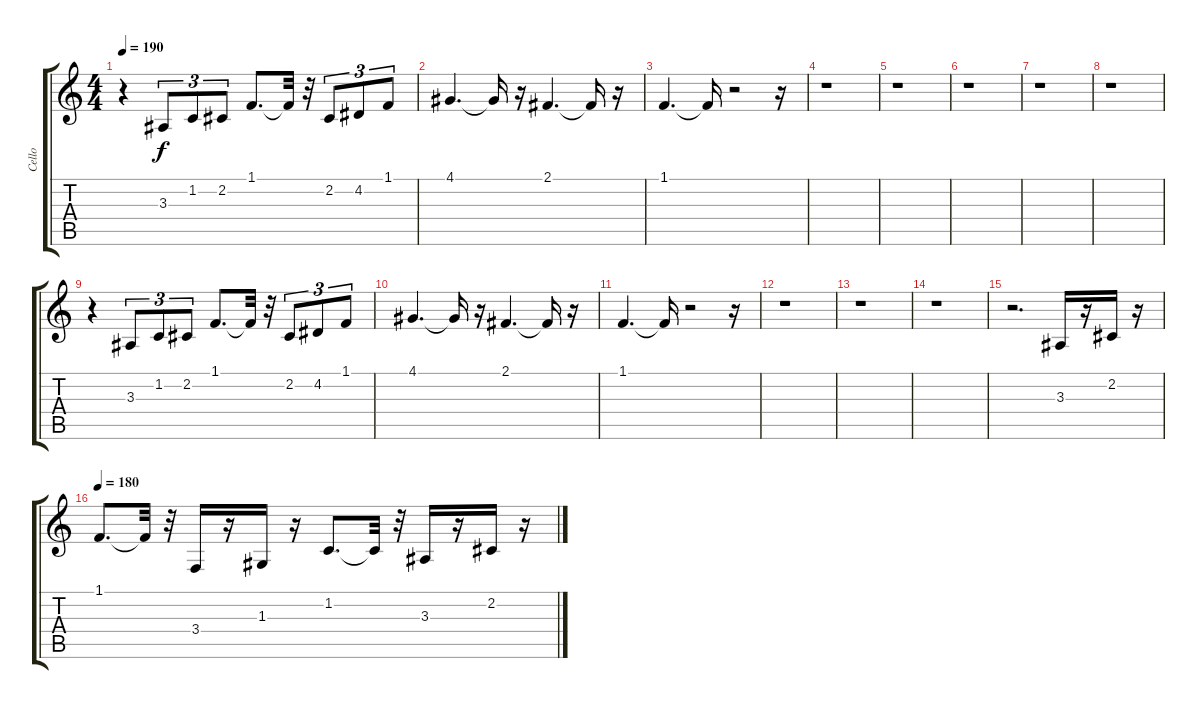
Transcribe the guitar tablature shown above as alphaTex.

\track ("Cello" "Cello") {instrument cello}
\staff {score tabs}
\tuning (E4 B3 G3 D3 A2 E2) {hide}
\ts (4 4)
\tempo 190
\clef g2
\ks c
r.4{dy f} 3.3.8{tu (3 2)} 1.2.8{tu (3 2)} 2.2.8{tu (3 2)} 1.1.8{d} 1.1{t}.32 r.32 2.2.8{tu (3 2)} 4.2.8{tu (3 2)} 1.1.8{tu (3 2)} |
4.1.4{d} 4.1{t}.16 r.16 2.1.4{d} 2.1{t}.16 r.16 |
1.1.4{d} 1.1{t}.16 r.2 r.16 |
r.1 |
r.1 |
r.1 |
r.1 |
r.1 |
r.4 3.3.8{tu (3 2)} 1.2.8{tu (3 2)} 2.2.8{tu (3 2)} 1.1.8{d} 1.1{t}.32 r.32 2.2.8{tu (3 2)} 4.2.8{tu (3 2)} 1.1.8{tu (3 2)} |
4.1.4{d} 4.1{t}.16 r.16 2.1.4{d} 2.1{t}.16 r.16 |
1.1.4{d} 1.1{t}.16 r.2 r.16 |
r.1 |
r.1 |
r.1 |
r.2{d} 3.3.16 r.16 2.2.16 r.16 |
\tempo 180
1.1.8{d} 1.1{t}.32 r.32 3.4.16 r.16 1.3.16 r.16 1.2.8{d} 1.2{t}.32 r.32 3.3.16 r.16 2.2.16 r.16
